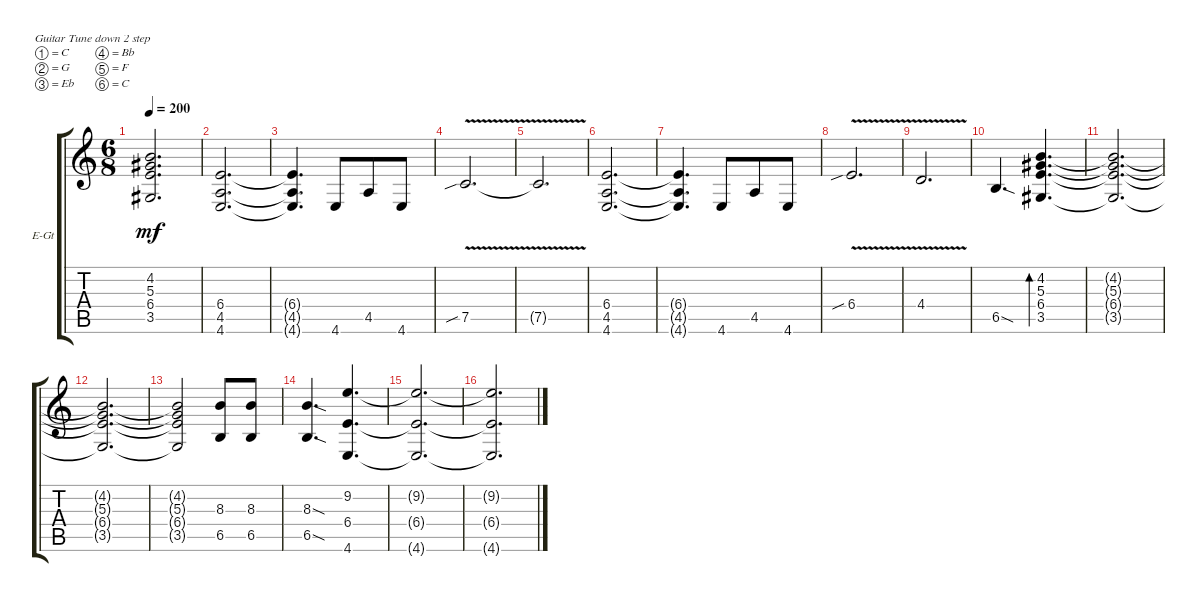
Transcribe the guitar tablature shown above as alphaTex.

\defaultSystemsLayout 4
\bracketExtendMode groupsimilarinstruments
\firstSystemTrackNameOrientation horizontal
\otherSystemsTrackNameOrientation horizontal
\track ("Knight Rhythm" "E-Gt") {instrument overdrivenguitar}
\staff {score tabs}
\tuning (C4 G3 Eb3 Bb2 F2 C2)
\ts (6 8)
\tempo 200
\clef g2
\ks aminor
(3.5{t} 6.4{t} 5.3{t} 4.2{t}).2{d dy mf} |
(4.5 6.4 4.6).2{d} |
(4.6{t} 4.5{t} 6.4{t}).4{d} 4.6.8 4.5.8 4.6.8 |
7.5{v sib}.2{d} |
7.5{v t}.2{d} |
(4.5 6.4 4.6).2{d} |
(4.6{t} 4.5{t} 6.4{t}).4{d} 4.6.8 4.5.8 4.6.8 |
6.4{v sib}.2{d} |
4.4{v}.2{d} |
6.5{sod}.4{d} (3.5 6.4 5.3 4.2).4{d bd 96} |
(3.5{t} 6.4{t} 5.3{t} 4.2{t}).2{d} |
(3.5{t} 6.4{t} 5.3{t} 4.2{t}).2{d} |
(3.5{t} 6.4{t} 5.3{t} 4.2{t}).2 (6.5 8.3).8 (8.3 6.5).8 |
(8.3{sod} 6.5{sod}).4{d} (6.4 9.2 4.6).4{d} |
(6.4{t} 9.2{t} 4.6{t}).2{d} |
(6.4{t} 9.2{t} 4.6{t}).2{d}
